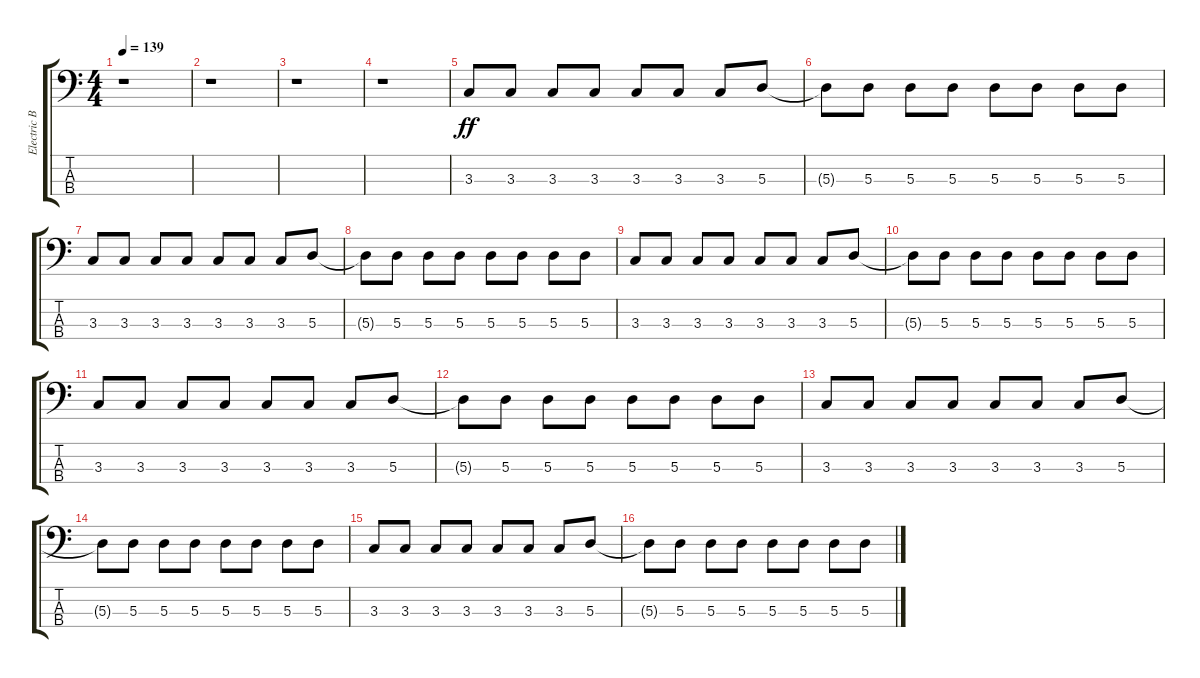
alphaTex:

\track ("Electric Bass" "Electric B") {instrument electricbassfinger}
\staff {score tabs}
\tuning (G2 D2 A1 E1) {hide}
\ts (4 4)
\tempo 139
\clef f4
\ks c
r.1{dy ff instrument electricbassfinger} |
r.1 |
r.1 |
r.1 |
3.3.8 3.3.8 3.3.8 3.3.8 3.3.8 3.3.8 3.3.8 5.3.8 |
5.3{t}.8 5.3.8 5.3.8 5.3.8 5.3.8 5.3.8 5.3.8 5.3.8 |
3.3.8 3.3.8 3.3.8 3.3.8 3.3.8 3.3.8 3.3.8 5.3.8 |
5.3{t}.8 5.3.8 5.3.8 5.3.8 5.3.8 5.3.8 5.3.8 5.3.8 |
3.3.8 3.3.8 3.3.8 3.3.8 3.3.8 3.3.8 3.3.8 5.3.8 |
5.3{t}.8 5.3.8 5.3.8 5.3.8 5.3.8 5.3.8 5.3.8 5.3.8 |
3.3.8 3.3.8 3.3.8 3.3.8 3.3.8 3.3.8 3.3.8 5.3.8 |
5.3{t}.8 5.3.8 5.3.8 5.3.8 5.3.8 5.3.8 5.3.8 5.3.8 |
3.3.8 3.3.8 3.3.8 3.3.8 3.3.8 3.3.8 3.3.8 5.3.8 |
5.3{t}.8 5.3.8 5.3.8 5.3.8 5.3.8 5.3.8 5.3.8 5.3.8 |
3.3.8 3.3.8 3.3.8 3.3.8 3.3.8 3.3.8 3.3.8 5.3.8 |
5.3{t}.8 5.3.8 5.3.8 5.3.8 5.3.8 5.3.8 5.3.8 5.3.8
